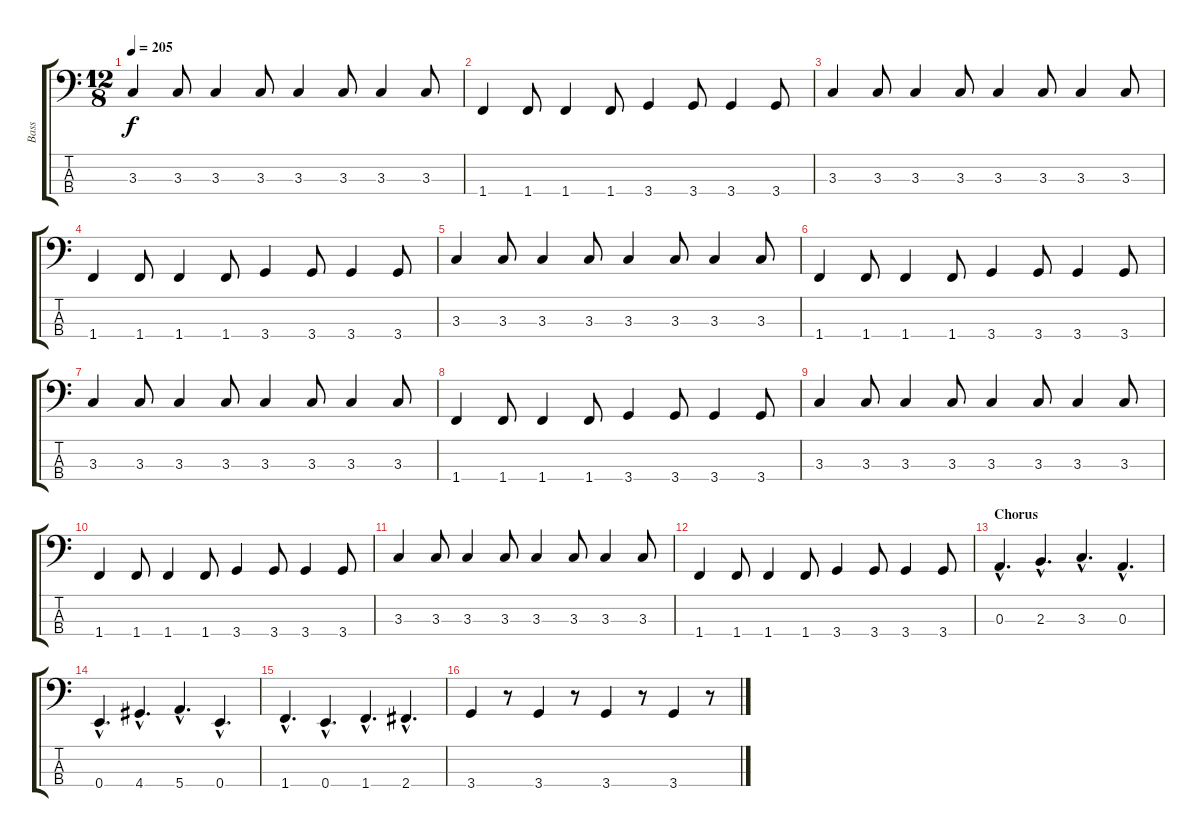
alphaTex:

\track ("Bass" "Bass") {instrument acousticguitarnylon}
\staff {score tabs}
\tuning (G2 D2 A1 E1) {hide}
\ts (12 8)
\tempo 205
\clef f4
\ks c
3.3.4{dy f} 3.3.8 3.3.4 3.3.8 3.3.4 3.3.8 3.3.4 3.3.8 |
1.4.4 1.4.8 1.4.4 1.4.8 3.4.4 3.4.8 3.4.4 3.4.8 |
3.3.4 3.3.8 3.3.4 3.3.8 3.3.4 3.3.8 3.3.4 3.3.8 |
1.4.4 1.4.8 1.4.4 1.4.8 3.4.4 3.4.8 3.4.4 3.4.8 |
3.3.4 3.3.8 3.3.4 3.3.8 3.3.4 3.3.8 3.3.4 3.3.8 |
1.4.4 1.4.8 1.4.4 1.4.8 3.4.4 3.4.8 3.4.4 3.4.8 |
3.3.4 3.3.8 3.3.4 3.3.8 3.3.4 3.3.8 3.3.4 3.3.8 |
1.4.4 1.4.8 1.4.4 1.4.8 3.4.4 3.4.8 3.4.4 3.4.8 |
3.3.4 3.3.8 3.3.4 3.3.8 3.3.4 3.3.8 3.3.4 3.3.8 |
1.4.4 1.4.8 1.4.4 1.4.8 3.4.4 3.4.8 3.4.4 3.4.8 |
3.3.4 3.3.8 3.3.4 3.3.8 3.3.4 3.3.8 3.3.4 3.3.8 |
1.4.4 1.4.8 1.4.4 1.4.8 3.4.4 3.4.8 3.4.4 3.4.8 |
\section ("" "Chorus")
0.3{hac}.4{d} 2.3{hac}.4{d} 3.3{hac}.4{d} 0.3{hac}.4{d} |
0.4{hac}.4{d} 4.4{hac}.4{d} 5.4{hac}.4{d} 0.4{hac}.4{d} |
1.4{hac}.4{d} 0.4{hac}.4{d} 1.4{hac}.4{d} 2.4{hac}.4{d} |
3.4.4 r.8 3.4.4 r.8 3.4.4 r.8 3.4.4 r.8
